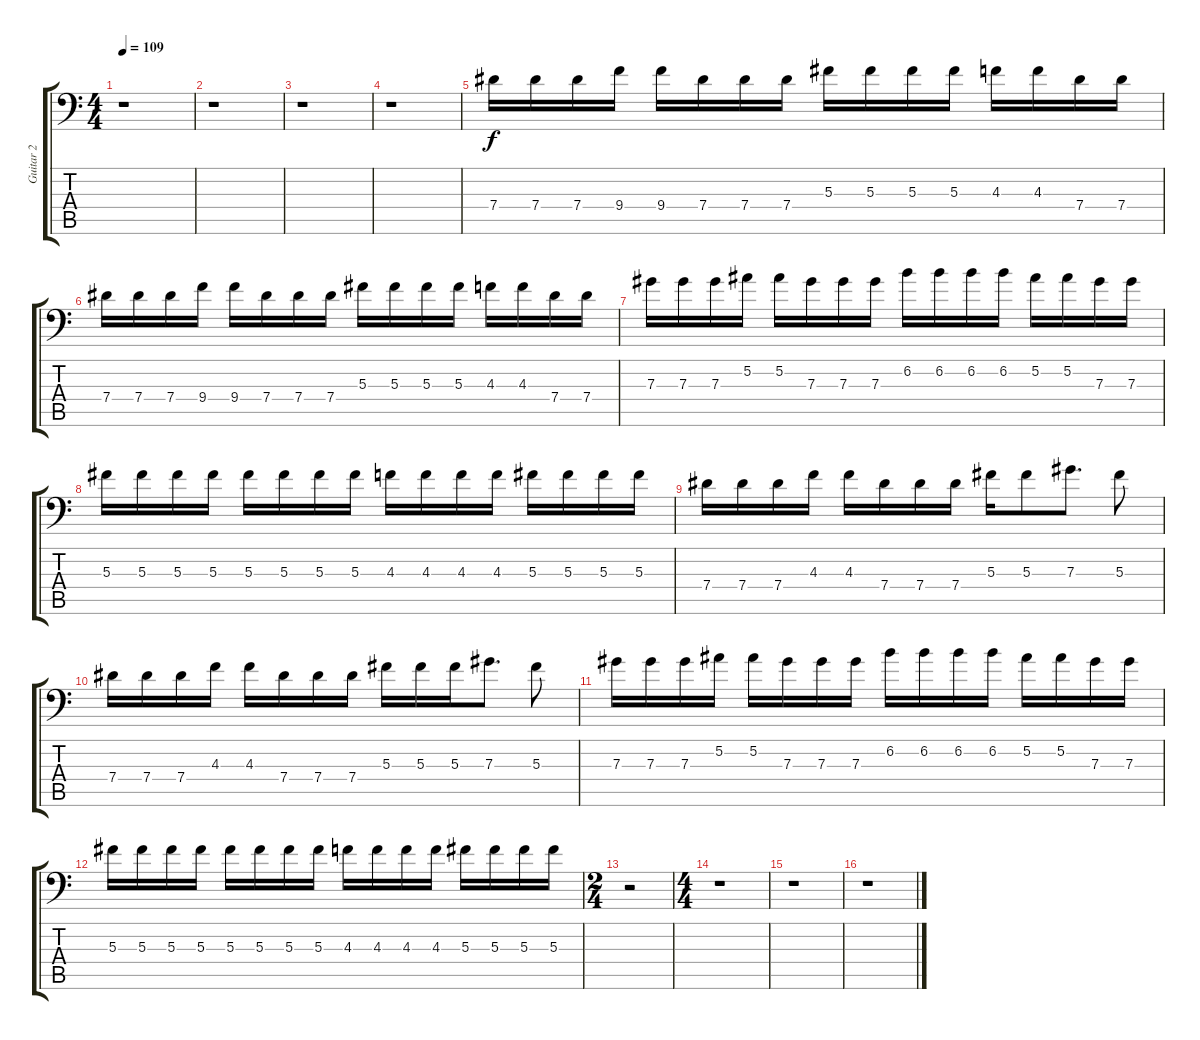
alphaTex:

\track ("Guitar 2" "Guitar 2") {instrument overdrivenguitar}
\staff {score tabs}
\tuning (Bb3 F3 Db3 Ab2 Eb2 Bb1) {hide}
\ts (4 4)
\tempo 109
\clef f4
\ks c
r.1{dy f} |
r.1 |
r.1 |
r.1 |
7.4.16 7.4.16 7.4.16 9.4.16 9.4.16 7.4.16 7.4.16 7.4.16 5.3.16 5.3.16 5.3.16 5.3.16 4.3.16 4.3.16 7.4.16 7.4.16 |
7.4.16 7.4.16 7.4.16 9.4.16 9.4.16 7.4.16 7.4.16 7.4.16 5.3.16 5.3.16 5.3.16 5.3.16 4.3.16 4.3.16 7.4.16 7.4.16 |
7.3.16 7.3.16 7.3.16 5.2.16 5.2.16 7.3.16 7.3.16 7.3.16 6.2.16 6.2.16 6.2.16 6.2.16 5.2.16 5.2.16 7.3.16 7.3.16 |
5.3.16 5.3.16 5.3.16 5.3.16 5.3.16 5.3.16 5.3.16 5.3.16 4.3.16 4.3.16 4.3.16 4.3.16 5.3.16 5.3.16 5.3.16 5.3.16 |
7.4.16 7.4.16 7.4.16 4.3.16 4.3.16 7.4.16 7.4.16 7.4.16 5.3.16 5.3.8 7.3.8{d} 5.3.8 |
7.4.16 7.4.16 7.4.16 4.3.16 4.3.16 7.4.16 7.4.16 7.4.16 5.3.16 5.3.16 5.3.16 7.3.8{d} 5.3.8 |
7.3.16 7.3.16 7.3.16 5.2.16 5.2.16 7.3.16 7.3.16 7.3.16 6.2.16 6.2.16 6.2.16 6.2.16 5.2.16 5.2.16 7.3.16 7.3.16 |
5.3.16 5.3.16 5.3.16 5.3.16 5.3.16 5.3.16 5.3.16 5.3.16 4.3.16 4.3.16 4.3.16 4.3.16 5.3.16 5.3.16 5.3.16 5.3.16 |
\ts (2 4)
r.2 |
\ts (4 4)
r.1 |
r.1 |
r.1
